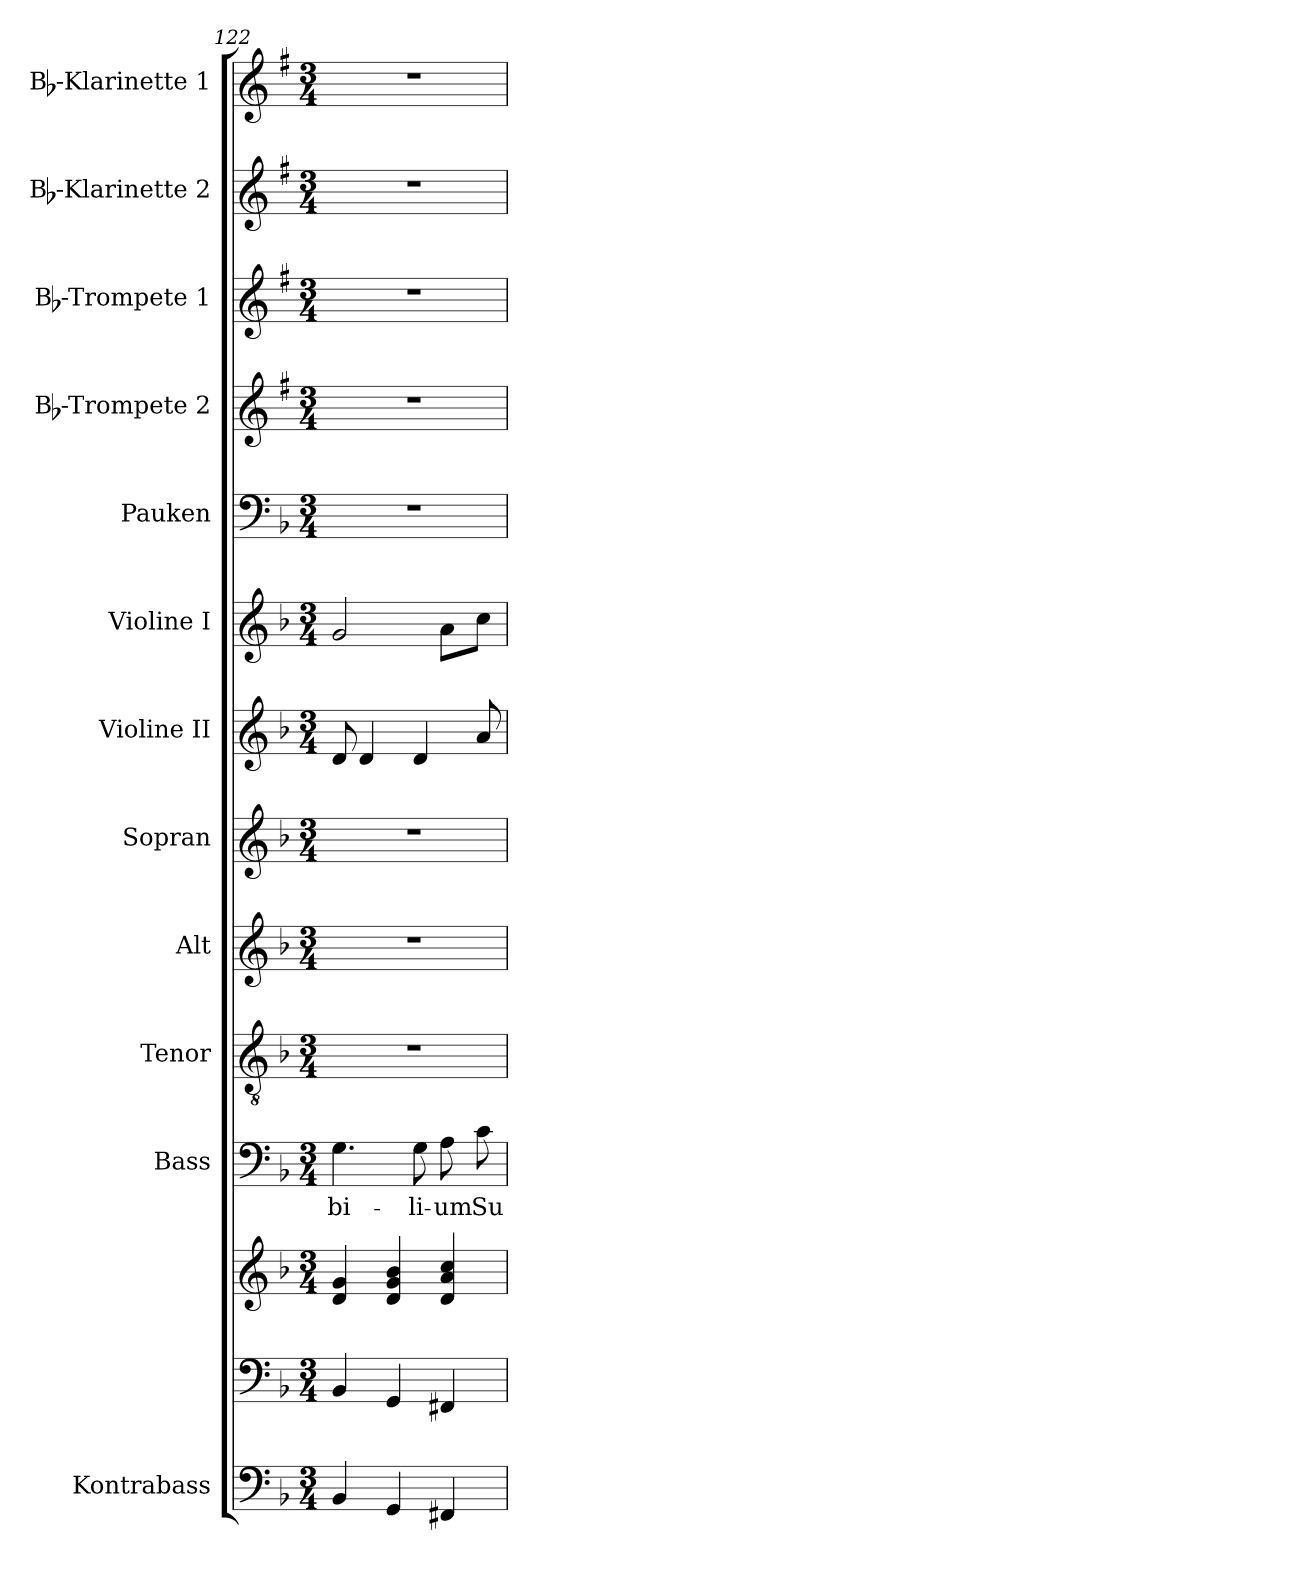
**kern	**kern	**kern	**kern	**text	**kern	**kern	**kern	**kern	**kern	**kern	**kern	**kern	**kern	**kern
*part13	*part12	*part12	*part11	*part11	*part10	*part9	*part8	*part7	*part6	*part5	*part4	*part3	*part2	*part1
*staff14	*staff13	*staff12	*staff11	*staff11	*staff10	*staff9	*staff8	*staff7	*staff6	*staff5	*staff4	*staff3	*staff2	*staff1
*I"Kontrabass	*	*	*I"Bass	*	*I"Tenor	*I"Alt	*I"Sopran	*I"Violine II	*I"Violine I	*I"Pauken	*I"Bb-Trompete 2	*I"Bb-Trompete 1	*I"Bb-Klarinette 2	*I"Bb-Klarinette 1
*I'Kb.	*	*	*I'B.	*	*I'T.	*I'A.	*I'S.	*I'Vl. II	*I'Vl. I	*I'Pk.	*I'Bb Trp. 2	*I'Bb Trp. 1	*I'Bb Kl. 2	*I'Bb Kl. 1
*clefF4	*clefF4	*clefG2	*clefF4	*	*clefGv2	*clefG2	*clefG2	*clefG2	*clefG2	*clefF4	*clefG2	*clefG2	*clefG2	*clefG2
*ITrd7c12	*	*	*	*	*	*	*	*	*	*	*ITrd1c2	*ITrd1c2	*ITrd1c2	*ITrd1c2
*k[b-]	*k[b-]	*k[b-]	*k[b-]	*	*k[b-]	*k[b-]	*k[b-]	*k[b-]	*k[b-]	*k[b-]	*k[b-]	*k[b-]	*k[b-]	*k[b-]
*F:	*F:	*F:	*F:	*	*F:	*F:	*F:	*F:	*F:	*F:	*F:	*F:	*F:	*F:
*M3/4	*M3/4	*M3/4	*M3/4	*	*M3/4	*M3/4	*M3/4	*M3/4	*M3/4	*M3/4	*M3/4	*M3/4	*M3/4	*M3/4
=122	=122	=122	=122	=122	=122	=122	=122	=122	=122	=122	=122	=122	=122	=122
!	!	!	!	!LO:LY:b	!	!	!	!	!	!	!	!	!	!
4BBB-/	4BB-/	4d/ 4g/	4.G\	-bi-	2.r	2.r	2.r	8d/	2g/	2.r	2.r	2.r	2.r	2.r
.	.	.	.	.	.	.	.	4d/	.	.	.	.	.	.
4GGG/	4GG/	4d/ 4g/ 4b-/	.	.	.	.	.	.	.	.	.	.	.	.
!	!	!	!	!LO:LY:b	!	!	!	!	!	!	!	!	!	!
.	.	.	8G\	-li-	.	.	.	4d/	.	.	.	.	.	.
!	!	!	!	!LO:LY:b	!	!	!	!	!	!	!	!	!	!
4FFF#X/	4FF#X/	4d/ 4a/ 4cc/	8A\	-um	.	.	.	.	8a\L	.	.	.	.	.
!	!	!	!	!LO:LY:b	!	!	!	!	!	!	!	!	!	!
.	.	.	8c\	Su-	.	.	.	8a/	8cc\J	.	.	.	.	.
=	=	=	=	=	=	=	=	=	=	=	=	=	=	=
*-	*-	*-	*-	*-	*-	*-	*-	*-	*-	*-	*-	*-	*-	*-
